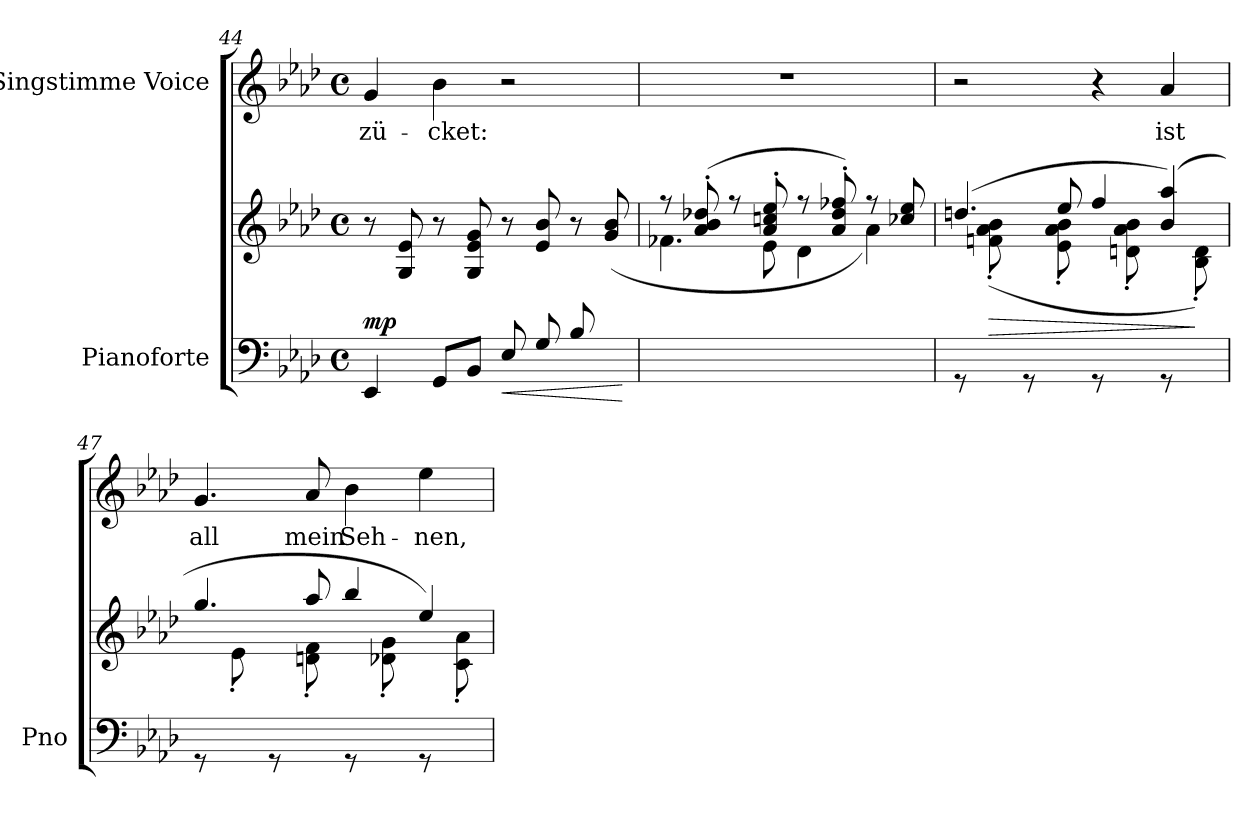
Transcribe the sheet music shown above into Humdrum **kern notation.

**kern	**kern	**dynam	**kern	**text
*part2	*part2	*part2	*part1	*part1
*staff3	*staff2	*staff2/3	*staff1	*staff1
*I"Pianoforte	*	*	*I"Singstimme Voice	*
*I'Pno	*	*	*	*
*clefF4	*clefG2	*	*clefG2	*
*k[b-e-a-d-]	*k[b-e-a-d-]	*	*k[b-e-a-d-]	*
*M4/4	*M4/4	*	*M4/4	*
*met(c)	*met(c)	*	*met(c)	*
*MM92	*MM92	*	*MM92	*
=44	=44	=44	=44	=44
*	*^	*	*	*
!	!	!	!LO:DY:a=2	!	!LO:LY:b
4EE-/	8r	2..ryy	mp	4g/	-zü-
.	8G/ 8e-/	.	.	.	.
!	!	!	!	!	!LO:LY:b
8GG/L	8r	.	.	4b-\	-cket:
8BB-/J	8G/ 8e-/ 8g/	.	.	.	.
!	!	!	!LO:HP:b=2	!	!
8E-/L	8r	.	<	2r	.
8G/	8e-/ 8b-/	.	.	.	.
8B-/	8r	.	.	.	.
8ryy	8g/ 8b-/	(<8e-\J	.	.	.
*	*v	*v	*	*	*
.	.	[	.	.
!!LO:PB:g=z
=45	=45	=45	=45	=45
*	*^	*	*	*
1ryy	8rff	4.f-X\	.	1r	.
.	(>8a-/' 8b-/' 8dd-X/'	.	.	.	.
.	8rff	.	.	.	.
.	8a-/' 8ccn/' 8ee-/'	8e-\	.	.	.
.	8rff	4d-\	.	.	.
.	8a-/' 8dd-/' 8ff-X/')	.	.	.	.
.	8rff	4a-\)	.	.	.
.	8cc-X/ 8ee-/	.	.	.	.
=46	=46	=46	=46	=46	=46
8rGG	(>4.ddn/	8ryy	.	2r	.
!	!	!	!LO:HP:b	!	!
8ryy	.	(<8fn\' 8a-\' 8b-\'	>	.	.
8rGG	.	8ryy	.	.	.
8ryy	8ee-/	8e-\' 8a-\' 8b-\'	.	.	.
8rGG	4ff/	8ryy	.	4r	.
8ryy	.	8dn\' 8a-\' 8b-\'	.	.	.
!	!	!	!	!	!LO:LY:b
8rGG	(>4b-/ 4aa-/)	8ryy	.	4a-/	ist
8ryy	.	8B-\' 8d\')	]	.	.
=47	=47	=47	=47	=47	=47
!	!	!	!	!	!LO:LY:b
8rGG	4.gg/	8ryy	.	4.g/	all
8ryy	.	8e-'\	.	.	.
8rGG	.	8ryy	.	.	.
!	!	!	!	!	!LO:LY:b
8ryy	8aa-/	8dn\' 8f\'	.	8a-/	mein
!	!	!	!	!	!LO:LY:b
8rGG	4bb-/	8ryy	.	4b-\	Seh-
8ryy	.	8d-X\' 8g\'	.	.	.
!	!	!	!	!	!LO:LY:b
8rGG	4ee-/)	8ryy	.	4ee-\	-nen,
8ryy	.	8c\' 8a-\'	.	.	.
*	*v	*v	*	*	*
=	=	=	=	=
*-	*-	*-	*-	*-
